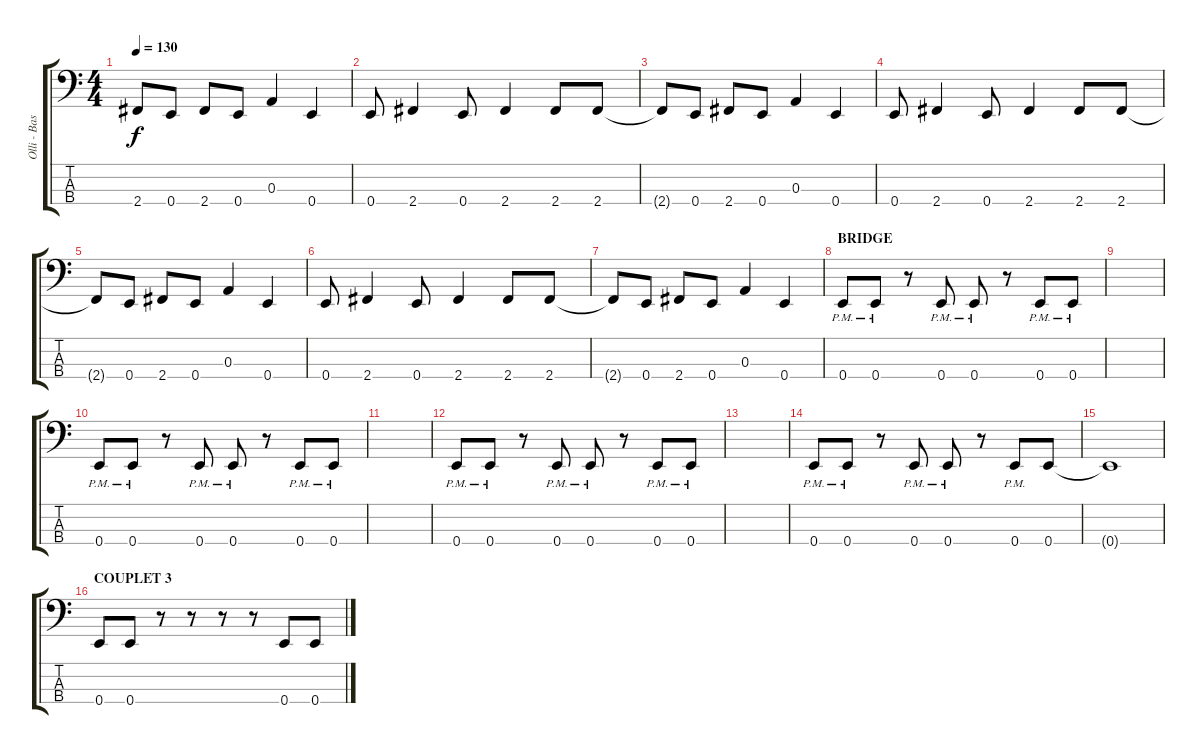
\track ("Olli - Bass" "Olli - Bas") {instrument electricbasspick}
\staff {score tabs}
\tuning (G2 D2 A1 E1) {hide}
\ts (4 4)
\tempo 130
\clef f4
\ks c
2.4{t}.8{dy f} 0.4.8 2.4.8 0.4.8 0.3.4 0.4.4 |
0.4.8 2.4.4 0.4.8 2.4.4 2.4.8 2.4.8 |
2.4{t}.8 0.4.8 2.4.8 0.4.8 0.3.4 0.4.4 |
0.4.8 2.4.4 0.4.8 2.4.4 2.4.8 2.4.8 |
2.4{t}.8 0.4.8 2.4.8 0.4.8 0.3.4 0.4.4 |
0.4.8 2.4.4 0.4.8 2.4.4 2.4.8 2.4.8 |
2.4{t}.8 0.4.8 2.4.8 0.4.8 0.3.4 0.4.4 |
\section ("" "BRIDGE ")
0.4{pm}.8 0.4{pm}.8 r.8 0.4{pm}.8 0.4{pm}.8 r.8 0.4{pm}.8 0.4{pm}.8 |
|
0.4{pm}.8 0.4{pm}.8 r.8 0.4{pm}.8 0.4{pm}.8 r.8 0.4{pm}.8 0.4{pm}.8 |
|
0.4{pm}.8 0.4{pm}.8 r.8 0.4{pm}.8 0.4{pm}.8 r.8 0.4{pm}.8 0.4{pm}.8 |
|
0.4{pm}.8 0.4{pm}.8 r.8 0.4{pm}.8 0.4{pm}.8 r.8 0.4{pm}.8 0.4.8 |
0.4{t}.1 |
\section ("" "COUPLET 3")
0.4.8 0.4.8 r.8 r.8 r.8 r.8 0.4.8 0.4.8
